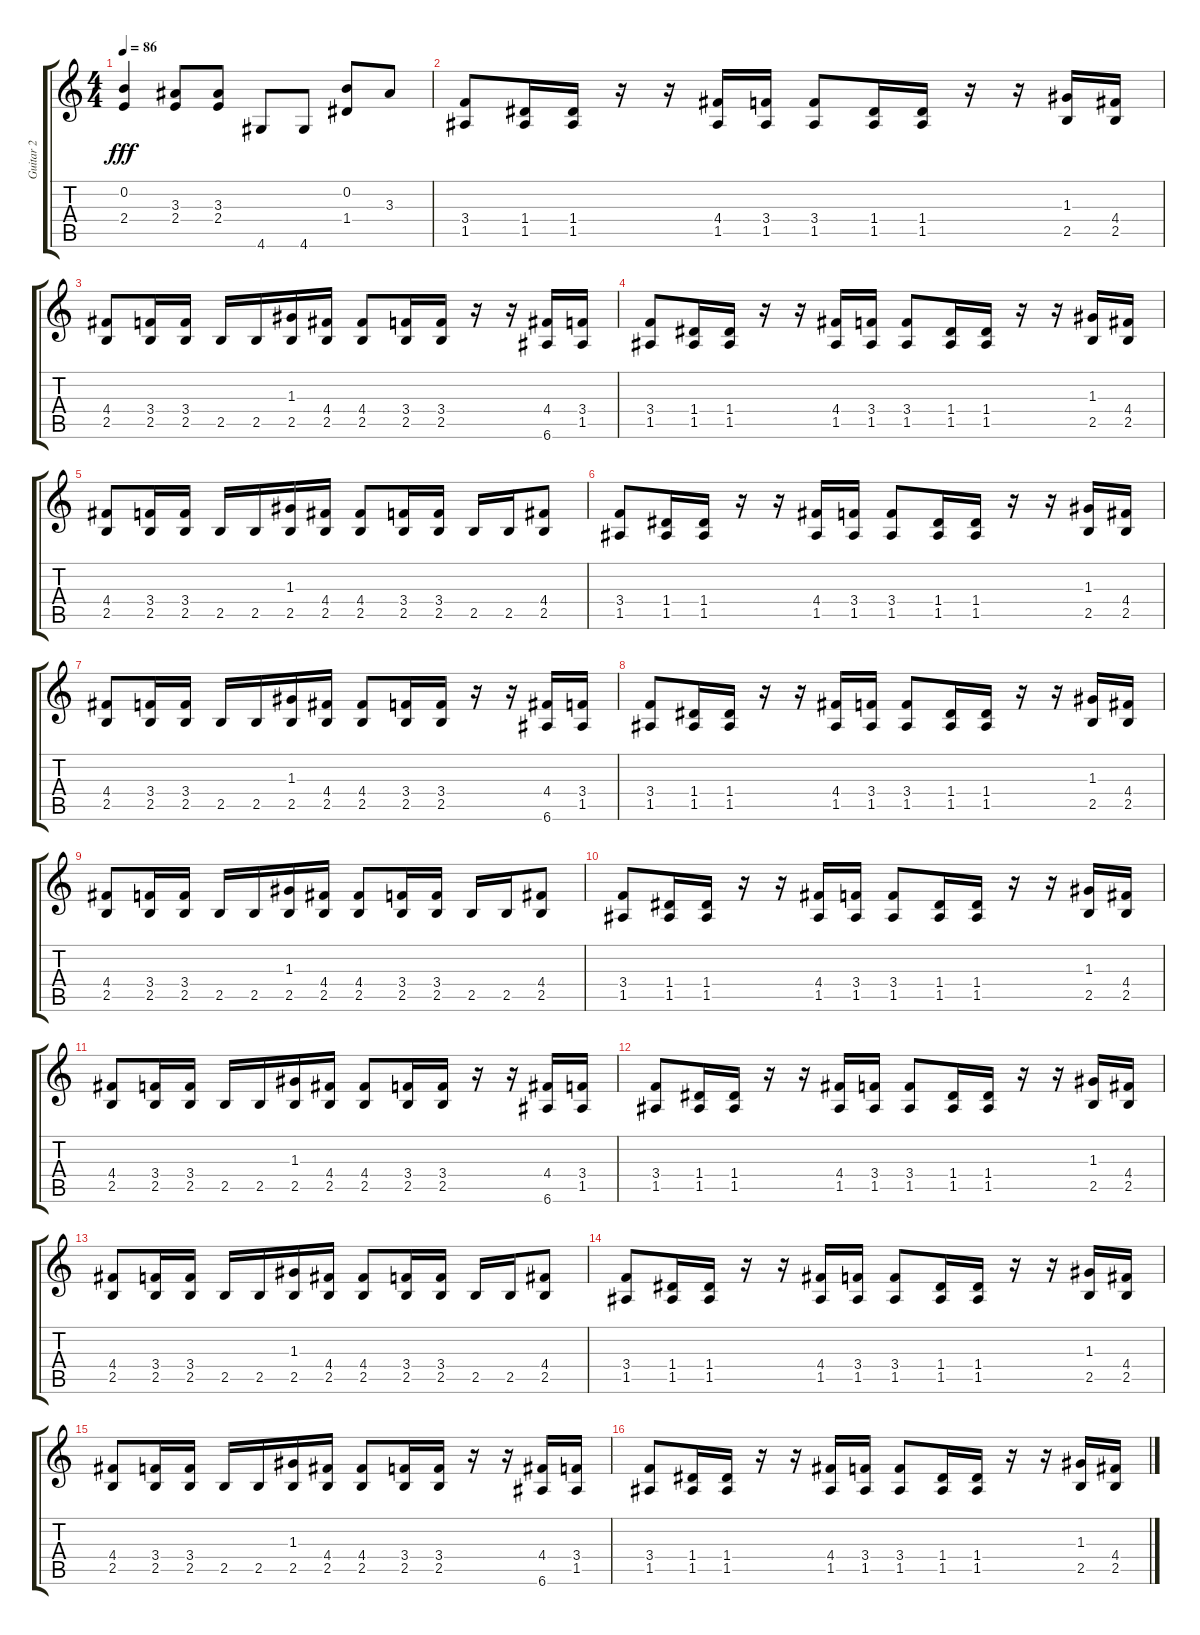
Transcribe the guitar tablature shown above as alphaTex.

\track ("Guitar 2" "Guitar 2") {instrument overdrivenguitar}
\staff {score tabs}
\tuning (E4 B3 G3 D3 A2 E2) {hide}
\ts (4 4)
\tempo 86
\clef g2
\ks c
(0.2 2.4).4{dy fff} (3.3 2.4).8 (3.3 2.4).8 4.6.8 4.6.8 (0.2 1.4).8 3.3.8 |
(3.4 1.5).8 (1.4 1.5).16 (1.4 1.5).16 r.16 r.16 (4.4 1.5).16 (3.4 1.5).16 (3.4 1.5).8 (1.4 1.5).16 (1.4 1.5).16 r.16 r.16 (1.3 2.5).16 (4.4 2.5).16 |
(4.4 2.5).8 (3.4 2.5).16 (3.4 2.5).16 2.5.16 2.5.16 (1.3 2.5).16 (4.4 2.5).16 (4.4 2.5).8 (3.4 2.5).16 (3.4 2.5).16 r.16 r.16 (4.4 6.6).16 (3.4 1.5).16 |
(3.4 1.5).8 (1.4 1.5).16 (1.4 1.5).16 r.16 r.16 (4.4 1.5).16 (3.4 1.5).16 (3.4 1.5).8 (1.4 1.5).16 (1.4 1.5).16 r.16 r.16 (1.3 2.5).16 (4.4 2.5).16 |
(4.4 2.5).8 (3.4 2.5).16 (3.4 2.5).16 2.5.16 2.5.16 (1.3 2.5).16 (4.4 2.5).16 (4.4 2.5).8 (3.4 2.5).16 (3.4 2.5).16 2.5.16 2.5.16 (4.4 2.5).8 |
(3.4 1.5).8 (1.4 1.5).16 (1.4 1.5).16 r.16 r.16 (4.4 1.5).16 (3.4 1.5).16 (3.4 1.5).8 (1.4 1.5).16 (1.4 1.5).16 r.16 r.16 (1.3 2.5).16 (4.4 2.5).16 |
(4.4 2.5).8 (3.4 2.5).16 (3.4 2.5).16 2.5.16 2.5.16 (1.3 2.5).16 (4.4 2.5).16 (4.4 2.5).8 (3.4 2.5).16 (3.4 2.5).16 r.16 r.16 (4.4 6.6).16 (3.4 1.5).16 |
(3.4 1.5).8 (1.4 1.5).16 (1.4 1.5).16 r.16 r.16 (4.4 1.5).16 (3.4 1.5).16 (3.4 1.5).8 (1.4 1.5).16 (1.4 1.5).16 r.16 r.16 (1.3 2.5).16 (4.4 2.5).16 |
(4.4 2.5).8 (3.4 2.5).16 (3.4 2.5).16 2.5.16 2.5.16 (1.3 2.5).16 (4.4 2.5).16 (4.4 2.5).8 (3.4 2.5).16 (3.4 2.5).16 2.5.16 2.5.16 (4.4 2.5).8 |
(3.4 1.5).8 (1.4 1.5).16 (1.4 1.5).16 r.16 r.16 (4.4 1.5).16 (3.4 1.5).16 (3.4 1.5).8 (1.4 1.5).16 (1.4 1.5).16 r.16 r.16 (1.3 2.5).16 (4.4 2.5).16 |
(4.4 2.5).8 (3.4 2.5).16 (3.4 2.5).16 2.5.16 2.5.16 (1.3 2.5).16 (4.4 2.5).16 (4.4 2.5).8 (3.4 2.5).16 (3.4 2.5).16 r.16 r.16 (4.4 6.6).16 (3.4 1.5).16 |
(3.4 1.5).8 (1.4 1.5).16 (1.4 1.5).16 r.16 r.16 (4.4 1.5).16 (3.4 1.5).16 (3.4 1.5).8 (1.4 1.5).16 (1.4 1.5).16 r.16 r.16 (1.3 2.5).16 (4.4 2.5).16 |
(4.4 2.5).8 (3.4 2.5).16 (3.4 2.5).16 2.5.16 2.5.16 (1.3 2.5).16 (4.4 2.5).16 (4.4 2.5).8 (3.4 2.5).16 (3.4 2.5).16 2.5.16 2.5.16 (4.4 2.5).8 |
(3.4 1.5).8 (1.4 1.5).16 (1.4 1.5).16 r.16 r.16 (4.4 1.5).16 (3.4 1.5).16 (3.4 1.5).8 (1.4 1.5).16 (1.4 1.5).16 r.16 r.16 (1.3 2.5).16 (4.4 2.5).16 |
(4.4 2.5).8 (3.4 2.5).16 (3.4 2.5).16 2.5.16 2.5.16 (1.3 2.5).16 (4.4 2.5).16 (4.4 2.5).8 (3.4 2.5).16 (3.4 2.5).16 r.16 r.16 (4.4 6.6).16 (3.4 1.5).16 |
(3.4 1.5).8 (1.4 1.5).16 (1.4 1.5).16 r.16 r.16 (4.4 1.5).16 (3.4 1.5).16 (3.4 1.5).8 (1.4 1.5).16 (1.4 1.5).16 r.16 r.16 (1.3 2.5).16 (4.4 2.5).16
